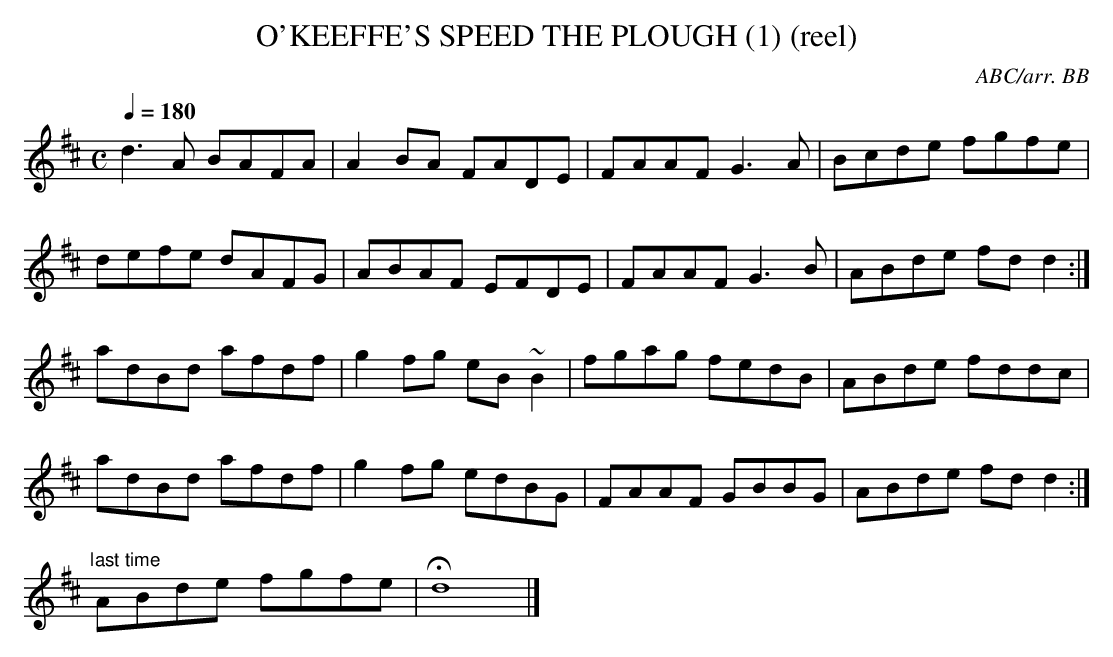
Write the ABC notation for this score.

X:1
T:O'KEEFFE'S SPEED THE PLOUGH (1) (reel)
C:ABC/arr. BB
Q:1/4=180
L:1/8
M:C
K:D
d3A BAFA|A2BA FADE|FAAF G3A|Bcde fgfe|
defe dAFG|ABAF EFDE|FAAF G3B|ABde fdd2 :|
adBd afdf|g2fg eB~B2|fgag fedB|ABde fddc|
adBd afdf|g2fg edBG|FAAF GBBG|ABde fdd2 :|
"last time"ABde fgfe|Hd8|]
